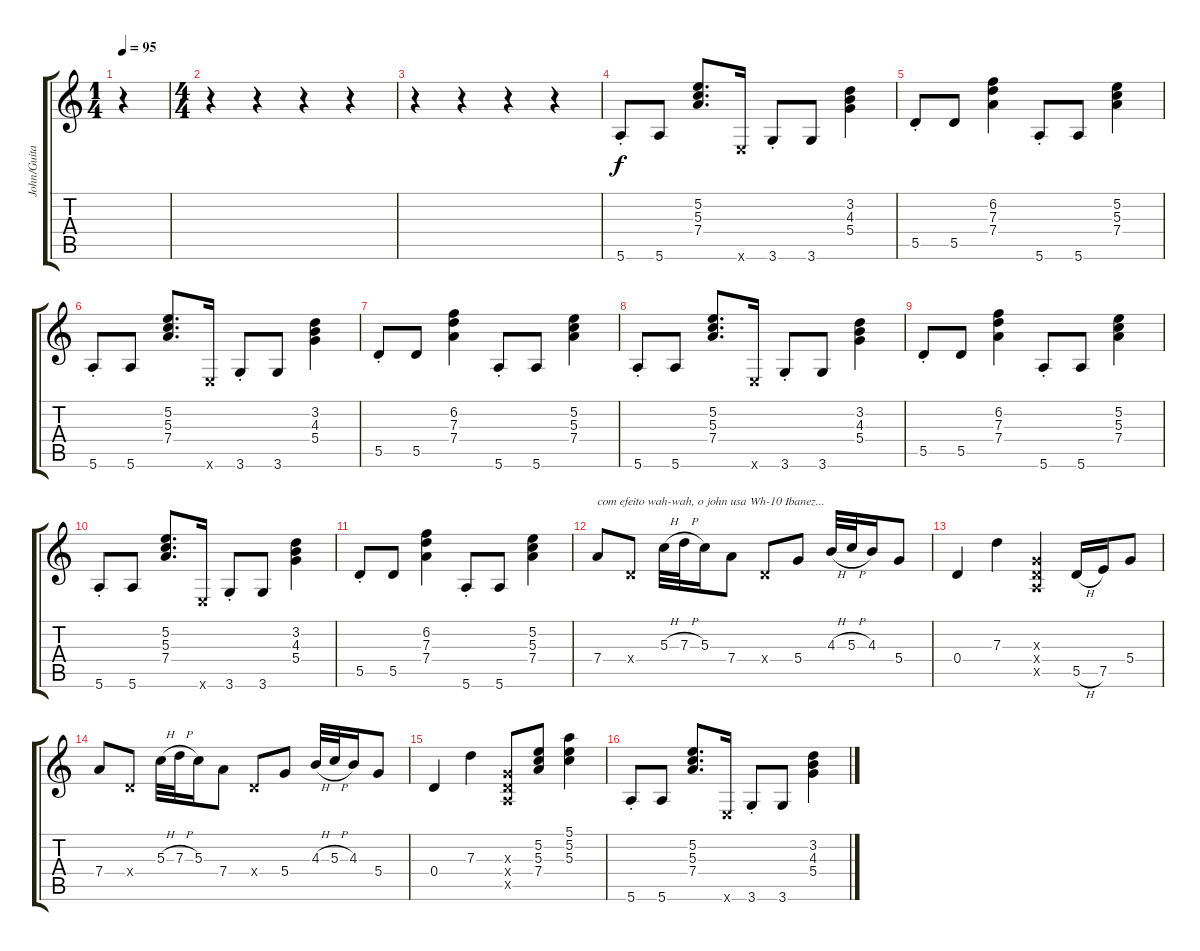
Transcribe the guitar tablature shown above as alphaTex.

\track ("John/Guitar 2" "John/Guita") {instrument overdrivenguitar}
\staff {score tabs}
\tuning (E4 B3 G3 D3 A2 E2) {hide}
\ts (1 4)
\tempo 95
\clef g2
\ks c
r.4{dy f instrument overdrivenguitar} |
\ts (4 4)
r.4 r.4 r.4 r.4 |
r.4 r.4 r.4 r.4 |
5.6{st}.8{volume 8 balance 3 instrument distortionguitar} 5.6.8 (5.2 5.3 7.4).8{d} 0.6{x}.16 3.6{st}.8 3.6.8 (3.2 4.3 5.4).4 |
5.5{st}.8 5.5.8 (6.2 7.3 7.4).4 5.6{st}.8 5.6.8 (5.2 5.3 7.4).4 |
5.6{st}.8 5.6.8 (5.2 5.3 7.4).8{d} 0.6{x}.16 3.6{st}.8 3.6.8 (3.2 4.3 5.4).4 |
5.5{st}.8 5.5.8 (6.2 7.3 7.4).4 5.6{st}.8 5.6.8 (5.2 5.3 7.4).4 |
5.6{st}.8 5.6.8 (5.2 5.3 7.4).8{d} 0.6{x}.16 3.6{st}.8 3.6.8 (3.2 4.3 5.4).4 |
5.5{st}.8 5.5.8 (6.2 7.3 7.4).4 5.6{st}.8 5.6.8 (5.2 5.3 7.4).4 |
5.6{st}.8 5.6.8 (5.2 5.3 7.4).8{d} 0.6{x}.16 3.6{st}.8 3.6.8 (3.2 4.3 5.4).4 |
5.5{st}.8 5.5.8 (6.2 7.3 7.4).4 5.6{st}.8 5.6.8 (5.2 5.3 7.4).4 |
7.4.8{txt "com efeito wah-wah, o john usa Wh-10 Ibanez..." volume 13 balance 11 instrument overdrivenguitar} 0.4{x}.8 5.3{h}.32 7.3{h}.32 5.3.16 7.4.8 0.4{x}.8 5.4.8 4.3{h}.32 5.3{h}.32 4.3.16 5.4.8 |
0.4.4 7.3.4 (0.3{x} 0.4{x} 0.5{x}).4 5.5{h}.16 7.5.16 5.4.8 |
7.4.8 0.4{x}.8 5.3{h}.32 7.3{h}.32 5.3.16 7.4.8 0.4{x}.8 5.4.8 4.3{h}.32 5.3{h}.32 4.3.16 5.4.8 |
0.4.4 7.3.4 (0.3{x} 0.4{x} 0.5{x}).8 (5.2 5.3 7.4).8 (5.1 5.2 5.3).4 |
5.6{st}.8{volume 8 balance 3 instrument distortionguitar} 5.6.8 (5.2 5.3 7.4).8{d} 0.6{x}.16 3.6{st}.8 3.6.8 (3.2 4.3 5.4).4
